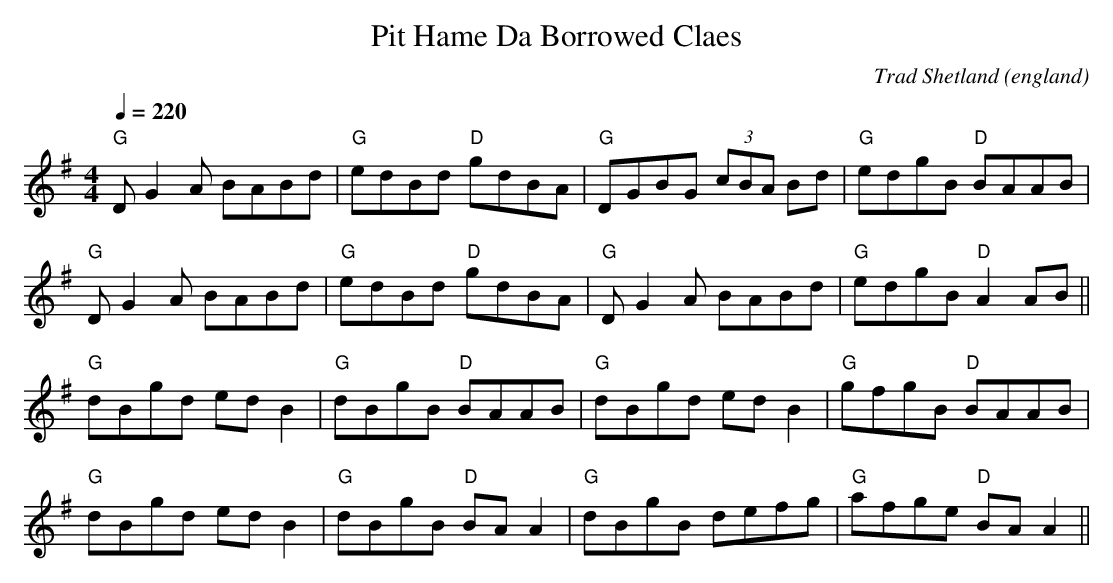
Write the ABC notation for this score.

X:1
T:Pit Hame Da Borrowed Claes
O:england
M:4/4
L:1/8
Q:1/4=220
C:Trad Shetland
K:G
"G"D G2 A BABd|"G"edBd "D"gdBA|"G"DGBG (3cBA Bd|"G"edgB "D"BAAB|
"G"D G2 A BABd|"G"edBd "D"gdBA|"G"D G2 A BABd|"G"edgB "D"A2 AB||
"G"dBgd ed B2|"G"dBgB "D"BAAB|"G"dBgd ed B2|"G"gfgB "D"BAAB|
"G"dBgd ed B2|"G"dBgB "D"BA A2|"G"dBgB defg|"G"afge "D"BA A2||
